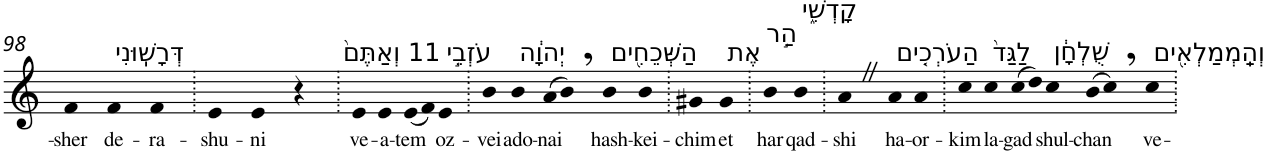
**kern	**text
*part1	*part1
*staff1	*staff1
*I"Piano	*
*I'Pno	*
!!LO:PB:g=z
*clefG2	*
*k[]	*
=98	=98
!	!LO:LY:b
4f	-sher
!LO:TX:a:t=דְּרָשֽׁוּנִי	!
!	!LO:LY:b
4f	de-
!	!LO:LY:b
4f	-ra-
=99.	=99.
!	!LO:LY:b
4e	-shu-
!	!LO:LY:b
4e	-ni
4r	.
=100.	=100.
!LO:TX:a:t=11 וְאַתֶּם֙	!
!	!LO:LY:b
4e	ve-
!	!LO:LY:b
4e	-a-
!	!LO:LY:b
(8e	-tem
8f)	.
!LO:TX:a:t=עֹזְבֵ֣י	!
!	!LO:LY:b
4e	oz-
=101.	=101.
!	!LO:LY:b
4b	-vei
!LO:TX:a:t=יְהוָ֔ה	!
!	!LO:LY:b
4b	ado-
!	!LO:LY:b
(8a	-nai
8b,)	.
!LO:TX:a:t=הַשְּׁכֵחִ֖ים	!
!	!LO:LY:b
4b	hash-
!	!LO:LY:b
4b	-kei-
=102.	=102.
!	!LO:LY:b
4g#X	-chim
!LO:TX:a:t=אֶת	!
!	!LO:LY:b
4g#	et
=103.	=103.
!LO:TX:a:t=הַ֣ר	!
!	!LO:LY:b
4b	har
!LO:TX:a:t=קָדְשִׁ֑י	!
!	!LO:LY:b
4b	qad-
=104.	=104.
!	!LO:LY:b
4aZ	-shi
!LO:TX:a:t=הַעֹרְכִ֤ים	!
!	!LO:LY:b
4a	ha-
!	!LO:LY:b
4a	-or-
=105.	=105.
!	!LO:LY:b
4cc	-kim
!LO:TX:a:t=לַגַּד֙	!
!	!LO:LY:b
4cc	la-
!	!LO:LY:b
(8cc	-gad
8dd)	.
!LO:TX:a:t=שֻׁלְחָ֔ן	!
!	!LO:LY:b
4cc	shul-
!	!LO:LY:b
(8b	-chan
8cc,)	.
!LO:TX:a:t=וְהַֽמְמַלְאִ֖ים	!
!	!LO:LY:b
4cc	ve-
=.	=.
*-	*-
